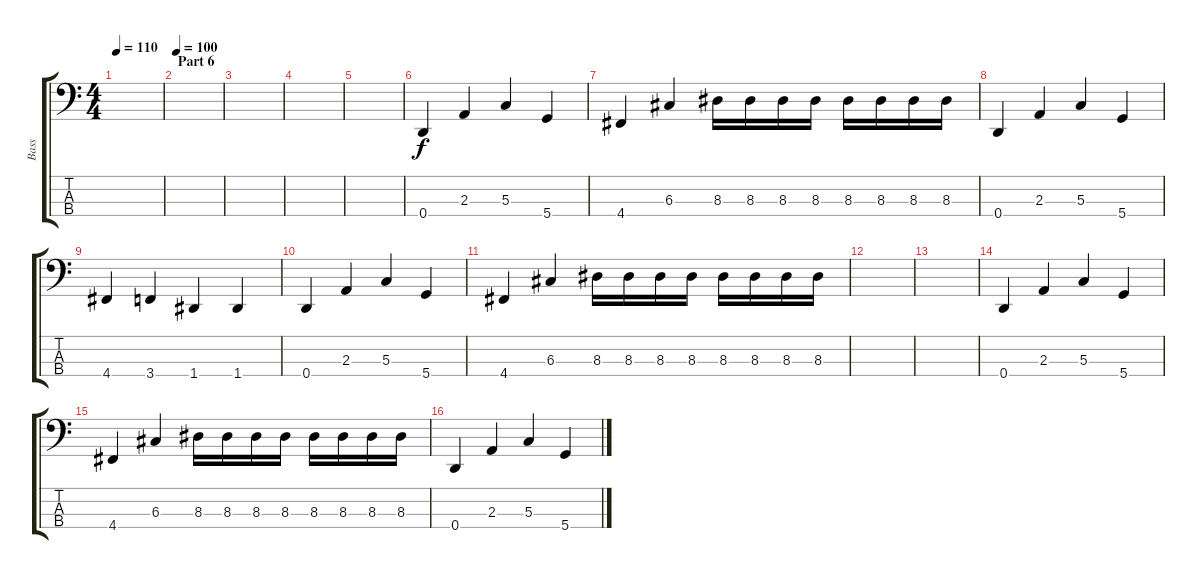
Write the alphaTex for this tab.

\track ("Bass" "Bass") {instrument electricbassfinger}
\staff {score tabs}
\tuning (F2 C2 G1 D1) {hide}
\ts (4 4)
\tempo 110
\clef f4
\ks c
|
\section ("" "Part 6")
\tempo 100
|
|
|
|
0.4.4 2.3.4 5.3.4 5.4.4 |
4.4.4 6.3.4 8.3.16 8.3.16 8.3.16 8.3.16 8.3.16 8.3.16 8.3.16 8.3.16 |
0.4.4 2.3.4 5.3.4 5.4.4 |
4.4.4 3.4.4 1.4.4 1.4.4 |
0.4.4 2.3.4 5.3.4 5.4.4 |
4.4.4 6.3.4 8.3.16 8.3.16 8.3.16 8.3.16 8.3.16 8.3.16 8.3.16 8.3.16 |
|
|
0.4.4 2.3.4 5.3.4 5.4.4 |
4.4.4 6.3.4 8.3.16 8.3.16 8.3.16 8.3.16 8.3.16 8.3.16 8.3.16 8.3.16 |
0.4.4 2.3.4 5.3.4 5.4.4
